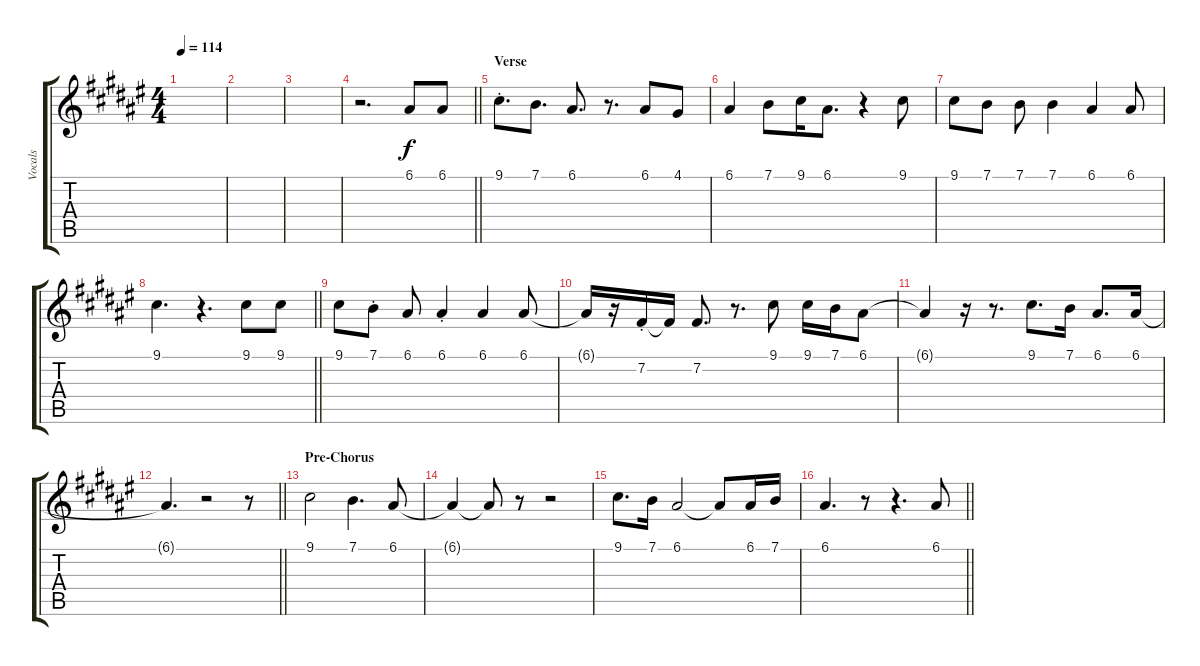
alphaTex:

\track ("Vocals" "Vocals") {instrument clarinet}
\staff {score tabs}
\tuning (E4 B3 G3 D3 A2 E2) {hide}
\ts (4 4)
\tempo 114
\clef g2
\ks f#
|
|
|
\barLineRight lightlight
r.2{d} 6.1.8 6.1.8 |
\section ("" "Verse")
9.1{st}.8{d} 7.1.8{d} 6.1.8{d} r.8{d} 6.1.8 4.1.8 |
6.1.4 7.1.8 9.1.16 6.1.8{d} r.4 9.1.8 |
9.1.8 7.1.8 7.1.8 7.1.4 6.1.4 6.1.8 |
\barLineRight lightlight
9.1.4{d} r.4{d} 9.1.8 9.1.8 |
9.1.8 7.1{st}.8 6.1.8 6.1{st}.4 6.1.4 6.1.8 |
6.1{t}.16 r.16 7.2{st}.16 7.2{t}.16 7.2.8{d} r.8{d} 9.1.8 9.1.16 7.1.16 6.1.8 |
6.1{t}.4 r.16 r.8{d} 9.1.8{d} 7.1.16 6.1.8{d} 6.1.16 |
\barLineRight lightlight
6.1{t}.4{d} r.2 r.8 |
\section ("" "Pre-Chorus")
9.1.2 7.1.4{d} 6.1.8 |
6.1{t}.4 6.1{t}.8 r.8 r.2 |
9.1.8{d} 7.1.16 6.1.2 6.1{t}.8 6.1.16 7.1.16 |
\barLineRight lightlight
6.1.4{d} r.8 r.4{d} 6.1.8
